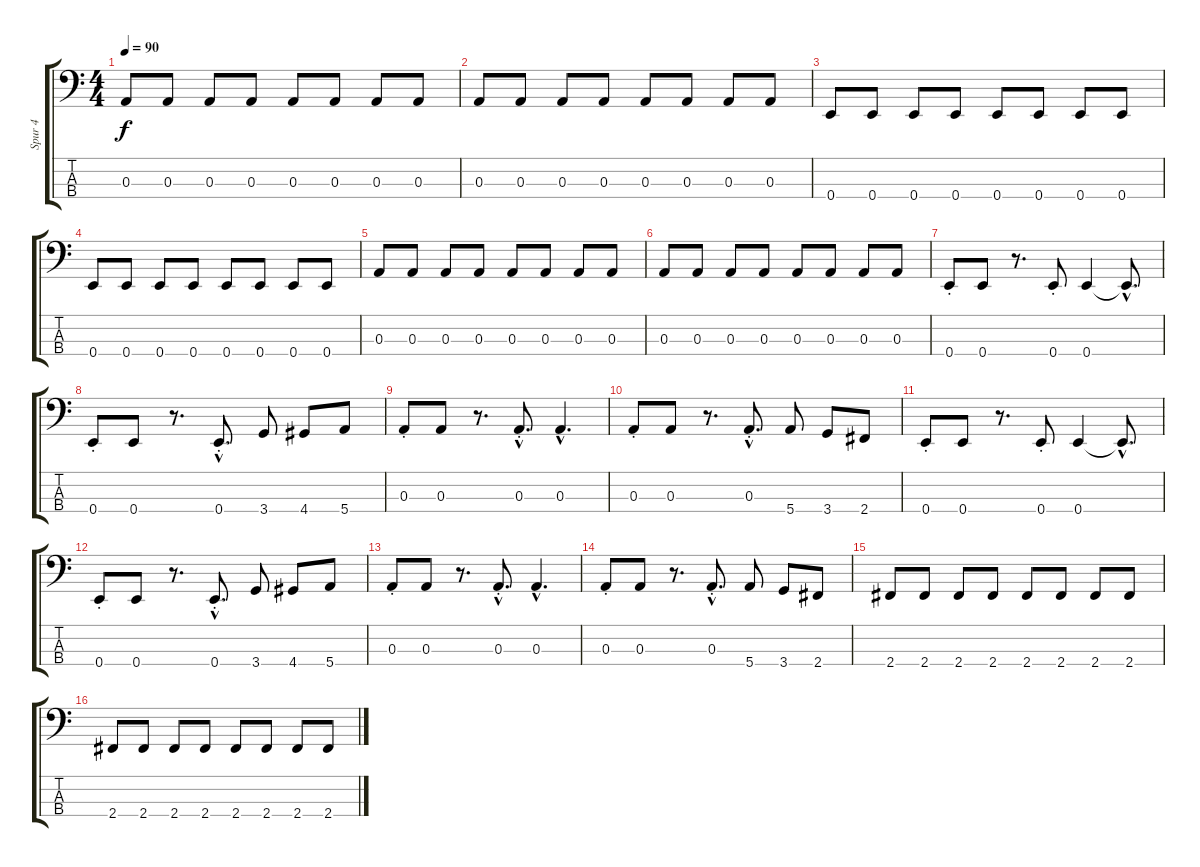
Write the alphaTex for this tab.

\track ("Spur 4" "Spur 4") {instrument electricbassfinger}
\staff {score tabs}
\tuning (G2 D2 A1 E1) {hide}
\ts (4 4)
\tempo 90
\clef f4
\ks c
0.3.8{dy f} 0.3.8 0.3.8 0.3.8 0.3.8 0.3.8 0.3.8 0.3.8 |
0.3.8 0.3.8 0.3.8 0.3.8 0.3.8 0.3.8 0.3.8 0.3.8 |
0.4.8 0.4.8 0.4.8 0.4.8 0.4.8 0.4.8 0.4.8 0.4.8 |
0.4.8 0.4.8 0.4.8 0.4.8 0.4.8 0.4.8 0.4.8 0.4.8 |
0.3.8 0.3.8 0.3.8 0.3.8 0.3.8 0.3.8 0.3.8 0.3.8 |
0.3.8 0.3.8 0.3.8 0.3.8 0.3.8 0.3.8 0.3.8 0.3.8 |
0.4{st}.8 0.4.8 r.8{d} 0.4{st}.8 0.4.4 0.4{hac t}.8{d} |
0.4{st}.8 0.4.8 r.8{d} 0.4{hac st}.8{d} 3.4.8 4.4.8 5.4.8 |
0.3{st}.8 0.3.8 r.8{d} 0.3{hac st}.8{d} 0.3{hac}.4{d} |
0.3{st}.8 0.3.8 r.8{d} 0.3{hac st}.8{d} 5.4.8 3.4.8 2.4.8 |
0.4{st}.8 0.4.8 r.8{d} 0.4{st}.8 0.4.4 0.4{hac t}.8{d} |
0.4{st}.8 0.4.8 r.8{d} 0.4{hac st}.8{d} 3.4.8 4.4.8 5.4.8 |
0.3{st}.8 0.3.8 r.8{d} 0.3{hac st}.8{d} 0.3{hac}.4{d} |
0.3{st}.8 0.3.8 r.8{d} 0.3{hac st}.8{d} 5.4.8 3.4.8 2.4.8 |
2.4.8 2.4.8 2.4.8 2.4.8 2.4.8 2.4.8 2.4.8 2.4.8 |
2.4.8 2.4.8 2.4.8 2.4.8 2.4.8 2.4.8 2.4.8 2.4.8
